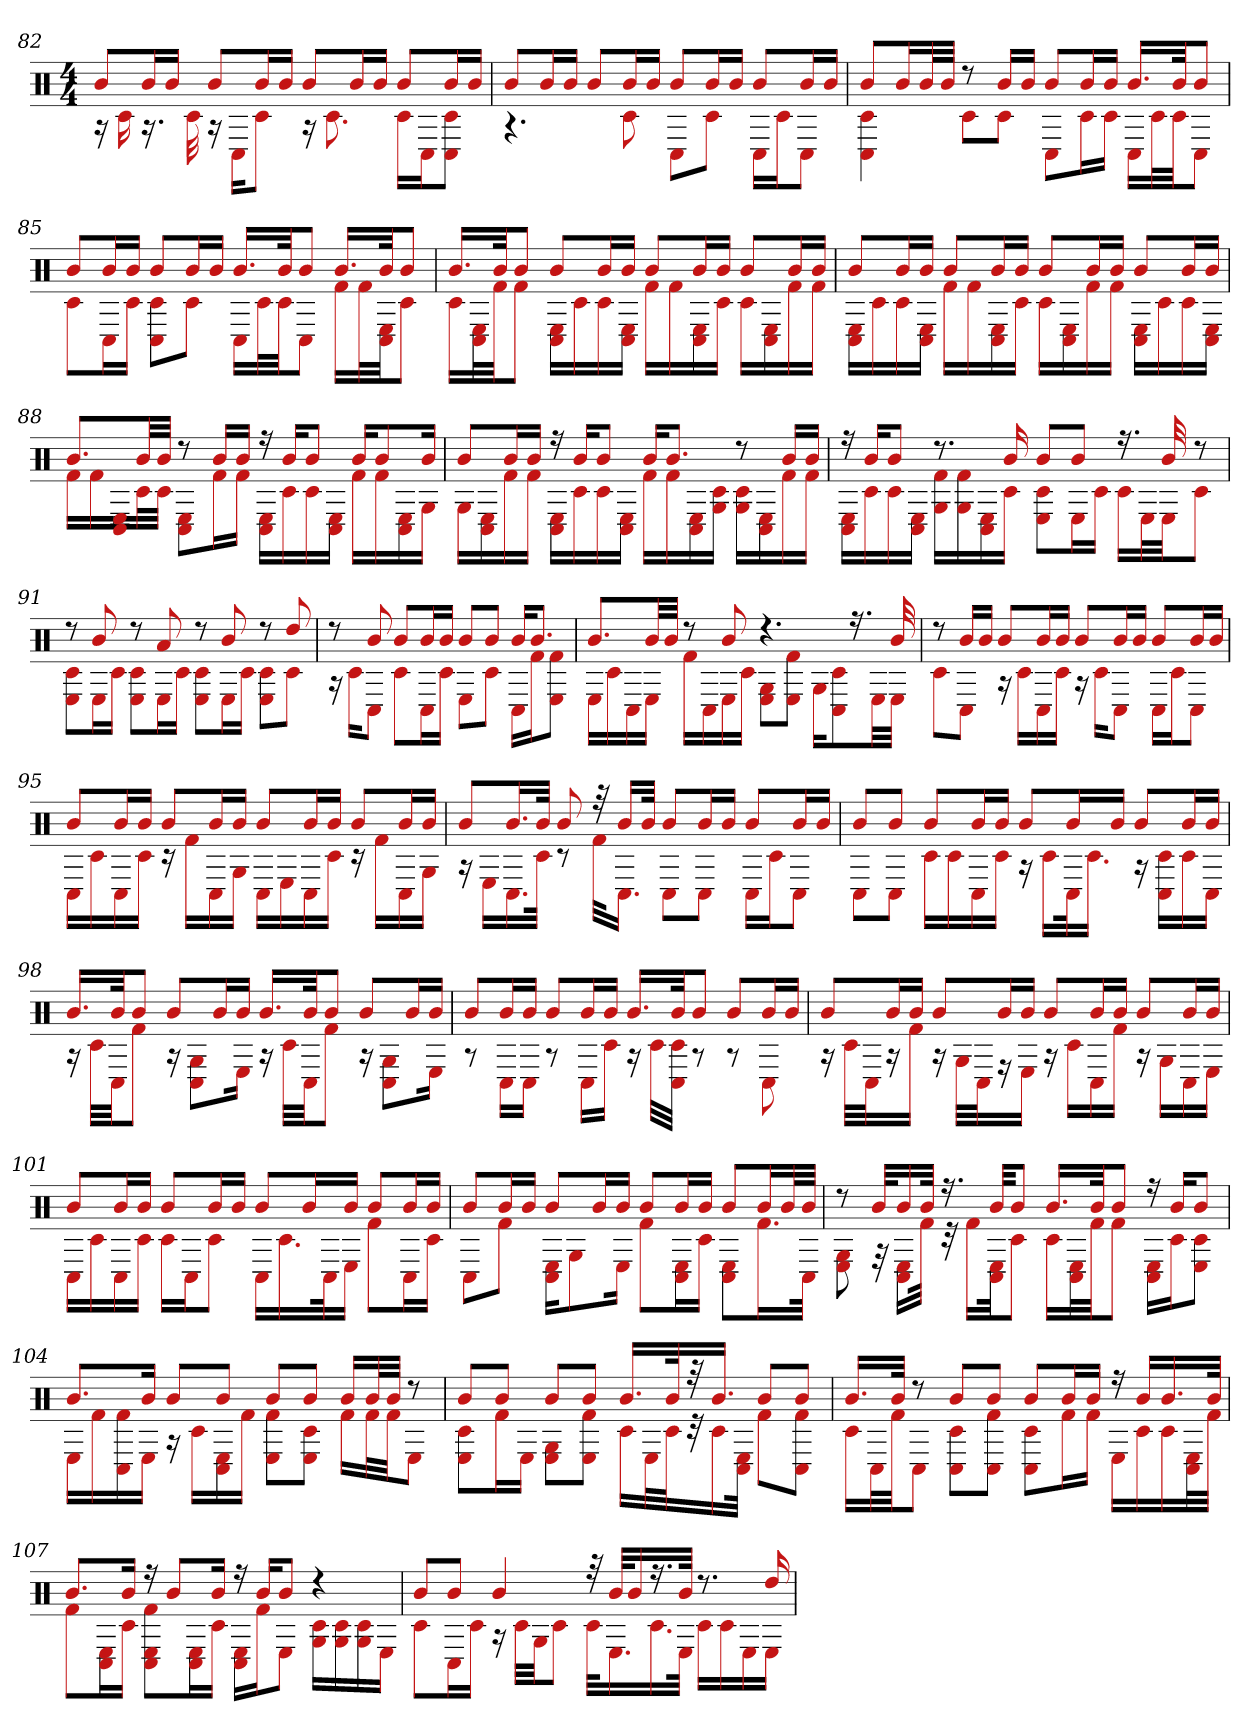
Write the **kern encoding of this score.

**kern
*part1
*staff1
*clefX
*k[]
*M4/4
=82
*^
8bL	16r
.	16c#
16bL	16.r
16bJJ	.
.	32c#
8bL	16r
.	16C#KL
16bL	8c#J
16bJJ	.
8bL	16r
.	8.c#
16bL	.
16bJJ	.
8bL	16c#LL
.	16C#J
16bL	8c# 8C#J
16bJJ	.
=83	=83
8bL	4.r
16bL	.
16bJJ	.
8bL	.
16bL	8c#
16bJJ	.
8bL	8C#L
16bL	8c#J
16bJJ	.
8bL	16C#LL
.	16c#J
16bL	8C#J
16bJJ	.
=84	=84
8bL	4c# 4C#
16bL	.
32bL	.
32bJJJ	.
8r	8c#L
16bLL	8c#J
16bJJ	.
8bL	8C#L
16bL	16c#L
16bJJ	16c#JJ
16.bLL	16C#LL
.	32c#L
32bJk	32c#JJ
8bJ	8C#J
=85	=85
8bL	8c#L
16bL	16C#L
16bJJ	16c#JJ
8bL	8c# 8C#L
16bL	8c#J
16bJJ	.
16.bLL	16C#LL
.	32c#L
32bJk	32c#JJ
8bJ	8C#J
16.bLL	16f#LL
.	32f#L
32bJk	32C# 32EJJ
8bJ	8c#J
=86	=86
16.bLL	16c#LL
.	32C# 32EL
32bJk	32f#JJ
8bJ	8f#J
8bL	16C# 16ELL
.	16c#
16bL	16c#
16bJJ	16C# 16EJJ
8bL	16f#LL
.	16f#
16bL	16C# 16E
16bJJ	16c#JJ
8bL	16c#LL
.	16E 16C#
16bL	16f#
16bJJ	16f#JJ
=87	=87
8bL	16E 16C#LL
.	16c#
16bL	16c#
16bJJ	16C# 16EJJ
8bL	16f#LL
.	16f#
16bL	16E 16C#
16bJJ	16c#JJ
8bL	16c#LL
.	16C# 16E
16bL	16f#
16bJJ	16f#JJ
8bL	16E 16C#LL
.	16c#
16bL	16c#
16bJJ	16E 16C#JJ
=88	=88
8.bL	16f#LL
.	16f#
.	16E 16C#
32bLL	32c#L
32bJJJ	32c#JJJ
8r	8E 8C#L
16bLL	16f#L
16bJJ	16f#JJ
16r	16E 16C#LL
16bKL	16c#
8bJ	16c#
.	16E 16C#JJ
16bKL	16f#LL
8b	16f#
.	16C# 16E
16bJk	16GJJ
=89	=89
8bL	16GLL
.	16E 16C#
16bL	16f#
16bJJ	16f#JJ
16r	16E 16C#LL
16bKL	16c#
8bJ	16c#
.	16E 16C#JJ
16bKL	16f#LL
8.bJ	16f#
.	16E 16C#
.	16c# 16GJJ
8r	16c# 16GLL
.	16E 16C#
16bLL	16f#
16bJJ	16f#JJ
=90	=90
16r	16E 16C#LL
16bKL	16c#
8bJ	16c#
.	16E 16C#JJ
8.r	16f# 16GLL
.	16f# 16G
.	16C# 16E
16b	16c#JJ
8bL	8c# 8EL
8bJ	16EL
.	16c#JJ
16.r	16c#LL
.	32EL
32b	32EJJ
8r	8c#J
=91	=91
8r	8c# 8EL
8b	16EL
.	16c#JJ
8r	8c# 8EL
8a	16EL
.	16c#JJ
8r	8c# 8EL
8b	16EL
.	16c#JJ
8r	8c# 8EL
8dd	8c#J
=92	=92
8r	16r
.	16c#KL
8b	8C#J
8bL	8c#L
16bL	16C#L
16bJJ	16c#JJ
8bL	8EL
8bJ	8c#J
16bKL	16C#LL
8.bJ	16f#J
.	8f# 8EJ
=93	=93
8.bL	16ELL
.	16c#
.	16C#
32bLL	16EJJ
32bJJJ	.
8r	16f#LL
.	16C#
8b	16E
.	16c#JJ
4.r	8E 8GL
.	8f# 8EJ
.	16GKL
.	8C# 8c#
16.r	.
.	32ELL
32b	32EJJJ
=94	=94
8r	8c#L
16bLL	8C#J
16bJJ	.
8bL	16r
.	16c#LL
16bL	16C#
16bJJ	16c#JJ
8bL	16r
.	16c#KL
16bL	8C#J
16bJJ	.
8bL	16C#LL
.	16c#J
16bL	8C#J
16bJJ	.
=95	=95
8bL	16C#LL
.	16c#
16bL	16C#
16bJJ	16c#JJ
8bL	16r
.	16f#LL
16bL	16C#
16bJJ	16GJJ
8bL	16C#LL
.	16E
16bL	16C#
16bJJ	16c#JJ
8bL	16r
.	16f#LL
16bL	16C#
16bJJ	16GJJ
=96	=96
8bL	16r
.	16ELL
16.bL	16.C#
32bJJk	32c#JJk
8b	8r
32r	32f#KLL
16bLL	16.C#JJ
32bJJk	.
8bL	8C#L
16bL	8C#J
16bJJ	.
8bL	16C#LL
.	16c#J
16bL	8C#J
16bJJ	.
=97	=97
8bL	8C#L
8bJ	8C#J
8bL	16c#LL
.	16c#
16bL	16C#
16bJJ	16c#JJ
8bL	16r
.	16c#LL
16bL	32C#k
.	16.c#JJ
16bJJ	.
8bL	16r
.	16c# 16C#LL
16bL	16c#
16bJJ	16C#JJ
=98	=98
16.bLL	16r
.	32c#LLL
32bJk	32C#JJ
8bJ	8f#J
8bL	16r
.	8G 8C#L
16bL	.
16bJJ	16EJk
16.bLL	16r
.	32c#LLL
32bJk	32C#JJ
8bJ	8f#J
8bL	16r
.	8G 8C#L
16bL	.
16bJJ	16EJk
=99	=99
8bL	8r
16bL	16C#LL
16bJJ	16C#JJ
8bL	8r
16bL	16C#LL
16bJJ	16c#JJ
16.bLL	16r
.	32c#LLL
32bJk	32C# 32c#JJJ
8bJ	8r
8bL	8r
16bL	8C#
16bJJ	.
=100	=100
8bL	16r
.	32c#LLL
.	32C#J
16bL	16r
16bJJ	16f#JJ
8bL	16r
.	32GLLL
.	32C#J
16bL	16r
16bJJ	16EJJ
8bL	16r
.	16c#LL
16bL	16C#
16bJJ	16f#JJ
8bL	16r
.	16GLL
16bL	16C#
16bJJ	16EJJ
=101	=101
8bL	16C#LL
.	16c#
16bL	16C#
16bJJ	16c#JJ
8bL	16c#LL
.	16C#J
16bL	8c#J
16bJJ	.
8bL	16C#LL
.	16.c#
16bL	.
.	32C#k
16bJJ	16EJJ
8bL	8f#L
16bL	16C#L
16bJJ	16c#JJ
=102	=102
8bL	8C#L
16bL	8f#J
16bJJ	.
8bL	16C# 16EKL
.	8G
16bL	.
16bJJ	16EJk
8bL	8f#L
16bL	16C# 16EL
16bJJ	16c#JJ
8bL	8C# 8EL
16bL	16.f#L
32bL	.
32bJJJ	32C#JJk
=103	=103
8r	8E 8G
32bKLL	32r
16b	16C# 16ELL
32bJJk	32f#JJk
16.r	32r
.	16f#LL
32bKKL	32C# 32EJk
8bJ	8c#J
16.bLL	16c#LL
.	32C# 32EL
32bJk	32f#JJ
8bJ	8f#J
16r	16C# 16ELL
16bKL	16c#J
8bJ	8c# 8EJ
=104	=104
8.bL	16ELL
.	16f#
.	16f# 16C#
16bJk	16EJJ
8bL	16r
.	16c#LL
8bJ	16E 16C#
.	16f#JJ
8bL	8f# 8EL
8bJ	8c# 8EJ
16bLL	16f#LL
32bL	32f#L
32bJJJ	32f#JJ
8r	8EJ
=105	=105
8bL	8c# 8EL
8bJ	16f#L
.	16EJJ
8bL	8G 8EL
8bJ	8f# 8EJ
16.bLL	16c#LL
.	32EL
32bk	32c#J
32r	32r
16.bJJ	16c#
.	32E 32C#JJk
8bL	8f#L
8bJ	8f# 8C#J
=106	=106
16.bLL	16c#LL
.	32C#L
32bJJk	32f#JJ
8r	8C#J
8bL	8c# 8C#L
8bJ	8f# 8C#J
8bL	8c# 8C#L
16bL	16f#L
16bJJ	16f#JJ
16r	16ELL
16bLL	16c#
16.b	16c#
.	32C# 32EL
32bJJk	32f#JJJ
=107	=107
8.bL	8f#L
.	16C# 16EL
16bJk	16c#JJ
16r	8C# 8E 8f#L
8bL	.
.	16E 16C#L
16bJk	16c#JJ
16r	16E 16C#LL
16bKL	16f#J
8bJ	8EJ
4r	16c# 16GLL
.	16c# 16G
.	16c# 16G
.	16EJJ
=108	=108
8bL	8c#L
8bJ	16C#L
.	16c#JJ
4b	16r
.	32c#LLL
.	32GJJ
.	8c#J
32r	32c#KLL
32bKLL	16.E
16b	.
16.r	16.c#
32bJJk	32EJJk
8.r	16c#LL
.	16c#
.	16E
16dd	16EJJ
*v	*v
=
*-
